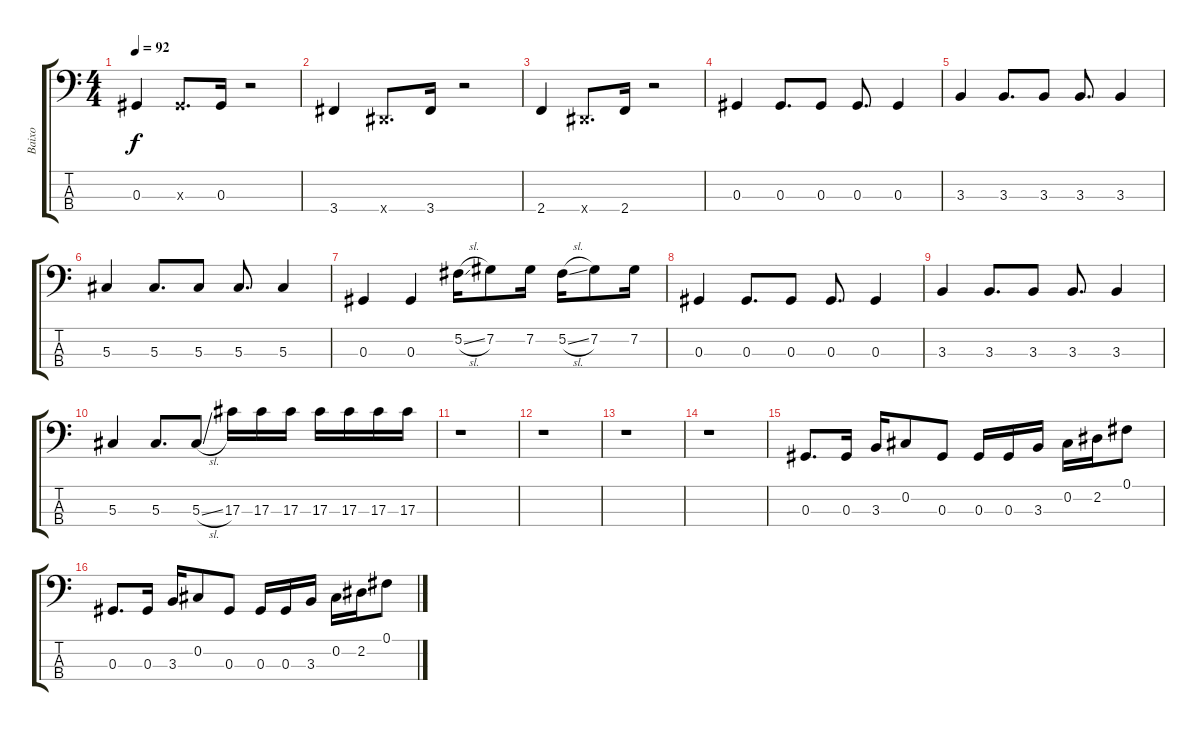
\track ("Baixo" "Baixo") {instrument electricbassfinger}
\staff {score tabs}
\tuning (Gb2 Db2 Ab1 Eb1) {hide}
\ts (4 4)
\tempo 92
\clef f4
\ks c
0.3.4{dy f} 0.3{x}.8{d} 0.3.16 r.2 |
3.4.4 0.4{x}.8{d} 3.4.16 r.2 |
2.4.4 0.4{x}.8{d} 2.4.16 r.2 |
0.3.4 0.3.8{d} 0.3.8 0.3.8{d} 0.3.4 |
3.3.4 3.3.8{d} 3.3.8 3.3.8{d} 3.3.4 |
5.3.4 5.3.8{d} 5.3.8 5.3.8{d} 5.3.4 |
0.3.4 0.3.4 5.2{sl}.16 7.2.8 7.2.16 5.2{sl}.16 7.2.8 7.2.16 |
0.3.4 0.3.8{d} 0.3.8 0.3.8{d} 0.3.4 |
3.3.4 3.3.8{d} 3.3.8 3.3.8{d} 3.3.4 |
5.3.4 5.3.8{d} 5.3{sl}.8 17.3.16 17.3.16 17.3.16 17.3.16 17.3.16 17.3.16 17.3.16 |
r.1 |
r.1 |
r.1 |
r.1 |
0.3.8{d} 0.3.16 3.3.16 0.2.8 0.3.8 0.3.16 0.3.16 3.3.16 0.2.16 2.2.16 0.1.8 |
0.3.8{d} 0.3.16 3.3.16 0.2.8 0.3.8 0.3.16 0.3.16 3.3.16 0.2.16 2.2.16 0.1.8
